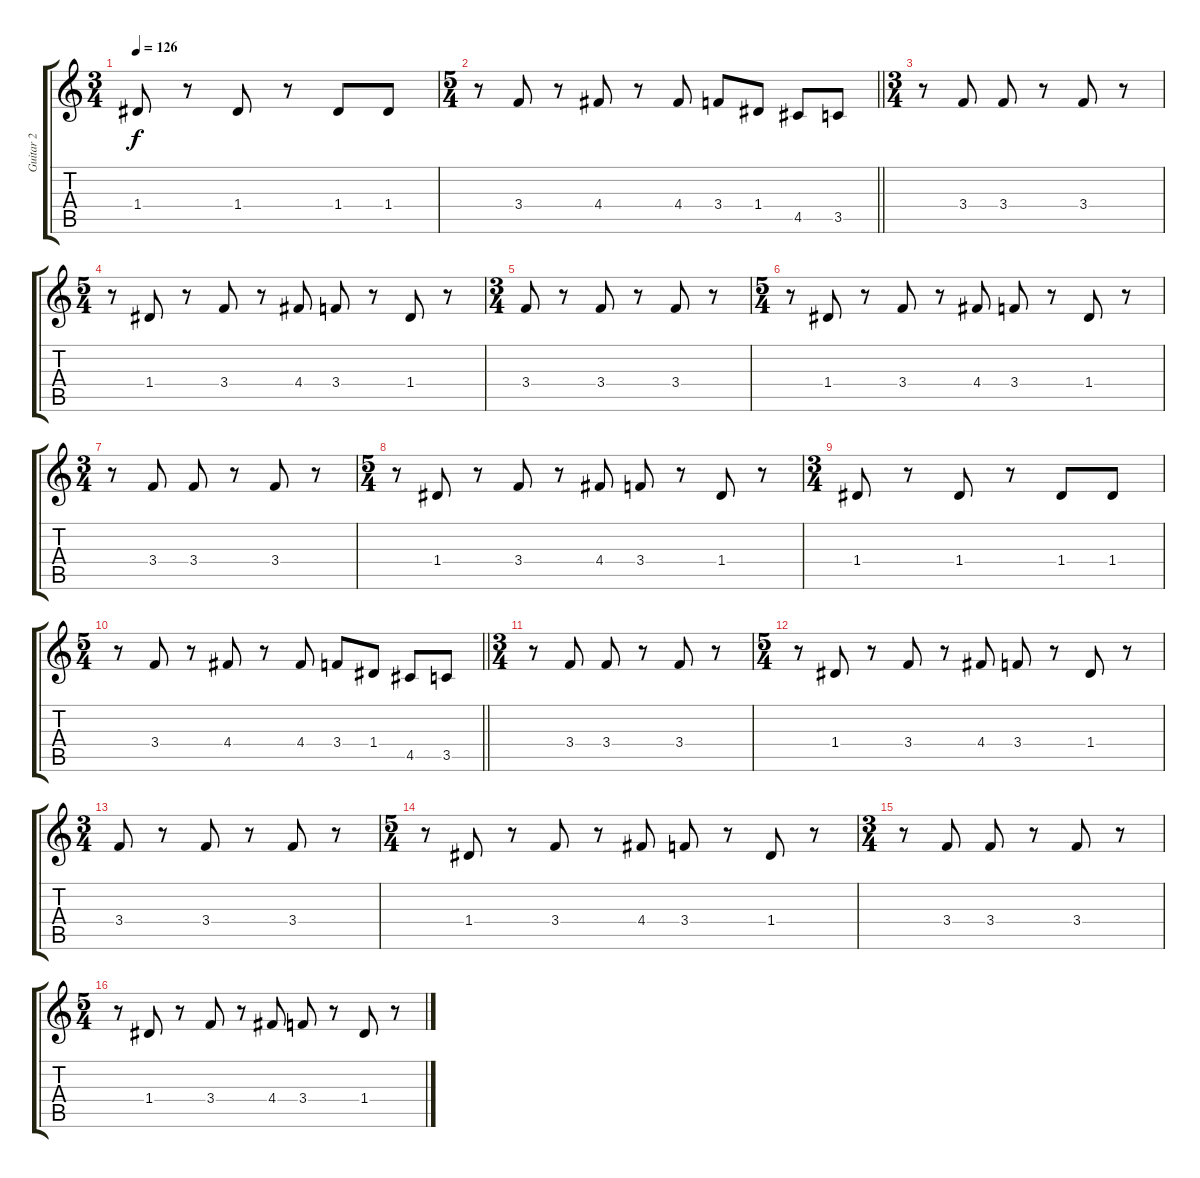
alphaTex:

\track ("Guitar 2" "Guitar 2") {instrument distortionguitar}
\staff {score tabs}
\tuning (E4 B3 G3 D3 A2 D2) {hide}
\ts (3 4)
\tempo 126
\clef g2
\ks c
1.4.8{dy f} r.8 1.4.8 r.8 1.4.8 1.4.8 |
\ts (5 4)
\barLineRight lightlight
r.8 3.4.8 r.8 4.4.8 r.8 4.4.8 3.4.8 1.4.8 4.5.8 3.5.8 |
\ts (3 4)
r.8 3.4.8 3.4.8 r.8 3.4.8 r.8 |
\ts (5 4)
r.8 1.4.8 r.8 3.4.8 r.8 4.4.8 3.4.8 r.8 1.4.8 r.8 |
\ts (3 4)
3.4.8 r.8 3.4.8 r.8 3.4.8 r.8 |
\ts (5 4)
r.8 1.4.8 r.8 3.4.8 r.8 4.4.8 3.4.8 r.8 1.4.8 r.8 |
\ts (3 4)
r.8 3.4.8 3.4.8 r.8 3.4.8 r.8 |
\ts (5 4)
r.8 1.4.8 r.8 3.4.8 r.8 4.4.8 3.4.8 r.8 1.4.8 r.8 |
\ts (3 4)
1.4.8 r.8 1.4.8 r.8 1.4.8 1.4.8 |
\ts (5 4)
\barLineRight lightlight
r.8 3.4.8 r.8 4.4.8 r.8 4.4.8 3.4.8 1.4.8 4.5.8 3.5.8 |
\ts (3 4)
r.8 3.4.8 3.4.8 r.8 3.4.8 r.8 |
\ts (5 4)
r.8 1.4.8 r.8 3.4.8 r.8 4.4.8 3.4.8 r.8 1.4.8 r.8 |
\ts (3 4)
3.4.8 r.8 3.4.8 r.8 3.4.8 r.8 |
\ts (5 4)
r.8 1.4.8 r.8 3.4.8 r.8 4.4.8 3.4.8 r.8 1.4.8 r.8 |
\ts (3 4)
r.8 3.4.8 3.4.8 r.8 3.4.8 r.8 |
\ts (5 4)
r.8 1.4.8 r.8 3.4.8 r.8 4.4.8 3.4.8 r.8 1.4.8 r.8
